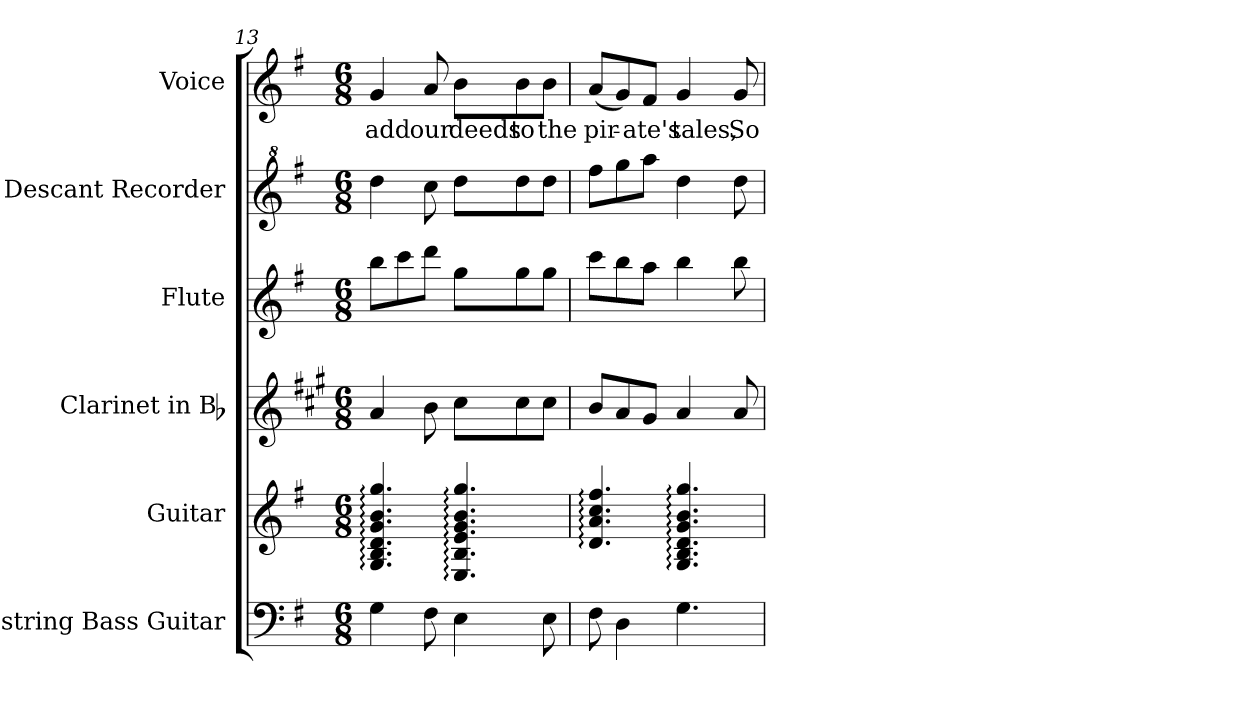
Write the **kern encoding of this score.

**kern	**kern	**kern	**kern	**kern	**kern	**text
*part6	*part5	*part4	*part3	*part2	*part1	*part1
*staff6	*staff5	*staff4	*staff3	*staff2	*staff1	*staff1
*I"4-string Bass Guitar	*I"Guitar	*I"Clarinet in Bb	*I"Flute	*I"Descant Recorder	*I"Voice	*
*I'Bass	*I'Gtr.	*I'Cl.	*I'Fl.	*I'D. Rec.	*I'Voice	*
*clefF4	*clefG2	*clefG2	*clefG2	*clefG^2	*clefG2	*
*ITrd7c12	*ITrd7c12	*ITrd1c2	*	*ITrd-7c-12	*	*
*k[f#]	*k[f#]	*k[f#]	*k[f#]	*k[f#]	*k[f#]	*
*G:	*G:	*G:	*G:	*G:	*G:	*
*M6/8	*M6/8	*M6/8	*M6/8	*M6/8	*M6/8	*
=13	=13	=13	=13	=13	=13	=13
!	!	!	!	!	!	!LO:LY:b:color=#000000
4GGi\	4.GGi/: 4.BBi: 4.Di: 4.Gi: 4.Bi: 4.gi:	4gi/	8bbi\L	4ddddi\	4gi/	add
.	.	.	8ccci\	.	.	.
!	!	!	!	!	!	!LO:LY:b:color=#000000
8FF#i\	.	8ai\	8dddi\J	8cccci\	8ai/	our
!	!	!	!	!	!	!LO:LY:b:color=#000000
4EEi\	4.EEi/: 4.BBi: 4.Ei: 4.Gi: 4.Bi: 4.gi:	8bi\L	8ggi\L	8ddddi\L	8bi\L	deeds
!	!	!	!	!	!	!LO:LY:b:color=#000000
.	.	8bi\	8ggi\	8ddddi\	8bi\	to
!	!	!	!	!	!	!LO:LY:b:color=#000000
8EEi\	.	8bi\J	8ggi\J	8ddddi\J	8bi\J	the
=14	=14	=14	=14	=14	=14	=14
!	!	!	!	!	!	!LO:LY:b:color=#000000
8FF#i\	4.Di/: 4.Ai: 4.ci: 4.f#i:	8ai/L	8ccci\L	8ffff#i\L	(8ai/L	pir-
4DDi\	.	8gi/	8bbi\	8ggggi\	8gi/)	.
!	!	!	!	!	!	!LO:LY:b:color=#000000
.	.	8f#i/J	8aai\J	8aaaai\J	8f#i/J	-ate's
!	!	!	!	!	!	!LO:LY:b:color=#000000
4.GGi\	4.GGi/: 4.BBi: 4.Di: 4.Gi: 4.Bi: 4.gi:	4gi/	4bbi\	4ddddi\	4gi/	tales,
!	!	!	!	!	!	!LO:LY:b:color=#000000
.	.	8gi/	8bbi\	8ddddi\	8gi/	So
=	=	=	=	=	=	=
*-	*-	*-	*-	*-	*-	*-
